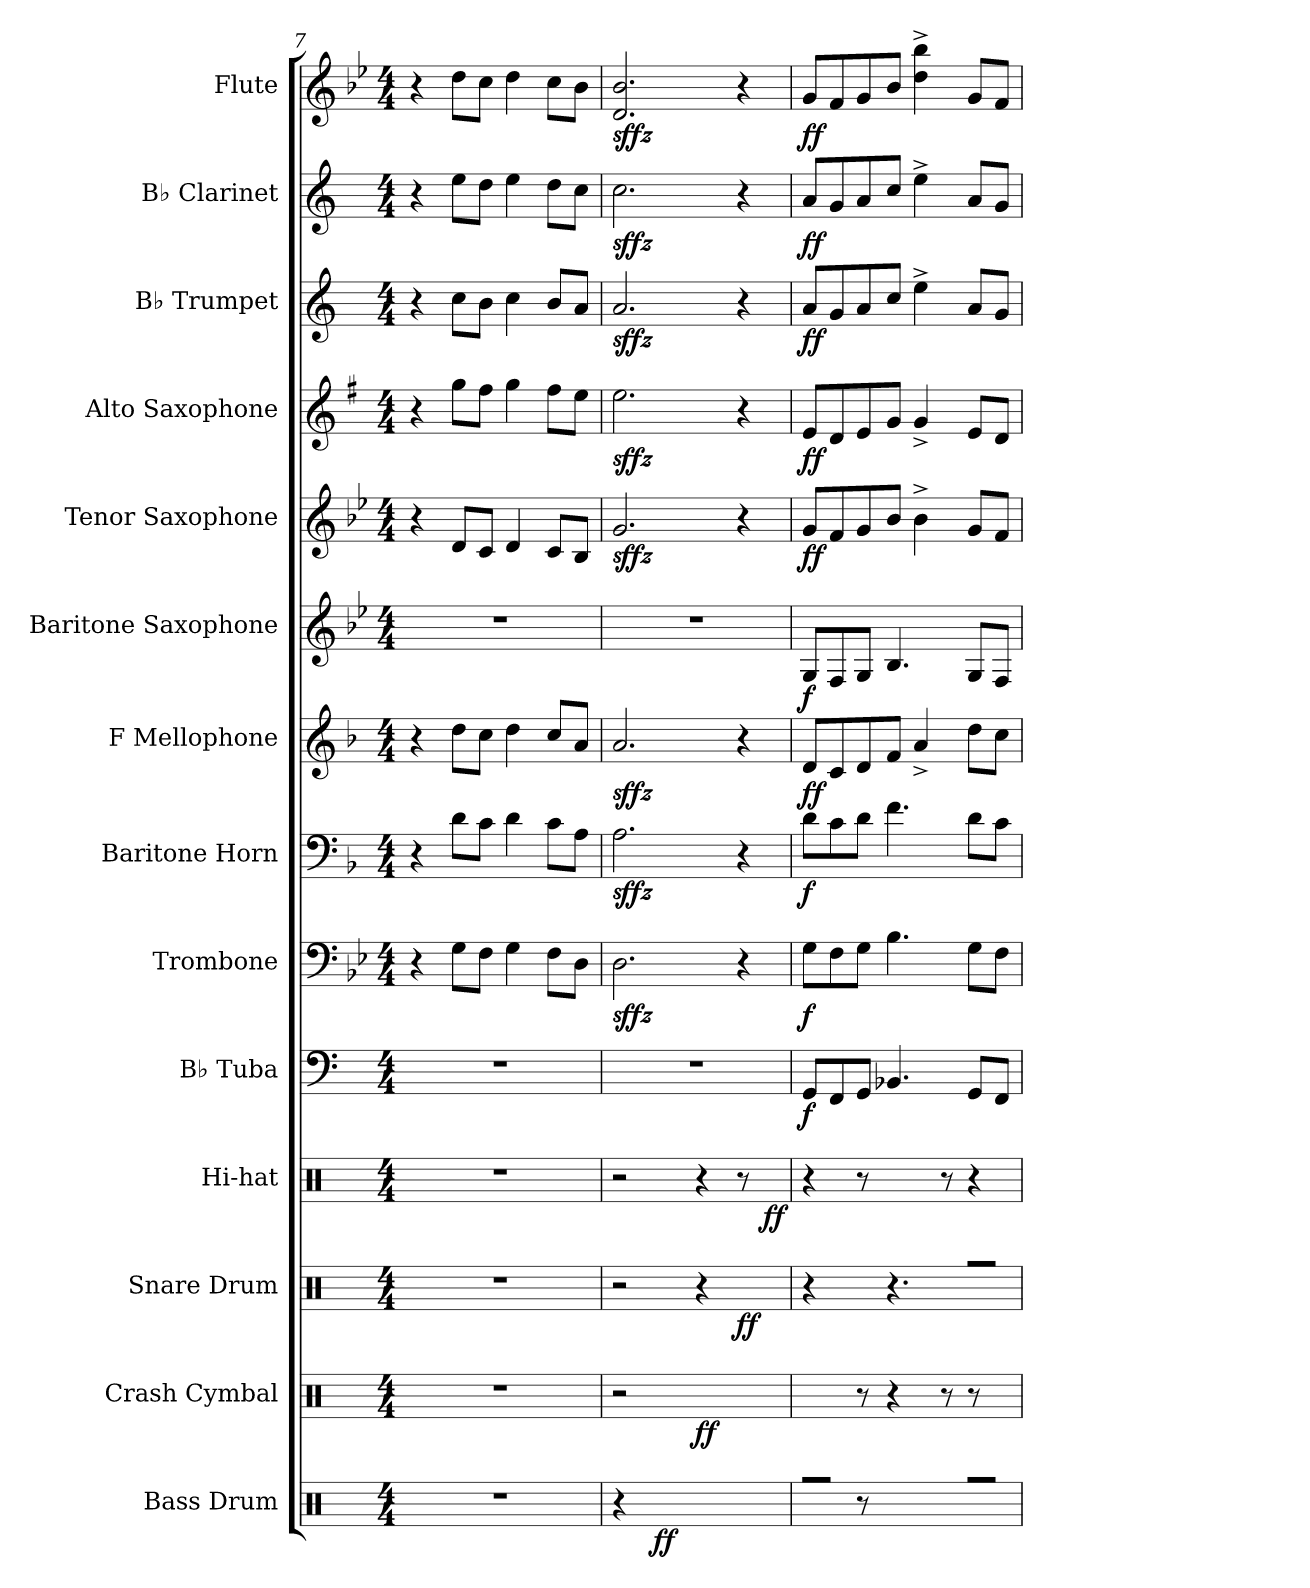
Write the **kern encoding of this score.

**kern	**dynam	**kern	**dynam	**kern	**dynam	**kern	**dynam	**kern	**dynam	**kern	**dynam	**kern	**dynam	**kern	**dynam	**kern	**dynam	**kern	**dynam	**kern	**dynam	**kern	**dynam	**kern	**dynam	**kern	**dynam
*part14	*part14	*part13	*part13	*part12	*part12	*part11	*part11	*part10	*part10	*part9	*part9	*part8	*part8	*part7	*part7	*part6	*part6	*part5	*part5	*part4	*part4	*part3	*part3	*part2	*part2	*part1	*part1
*staff14	*staff14	*staff13	*staff13	*staff12	*staff12	*staff11	*staff11	*staff10	*staff10	*staff9	*staff9	*staff8	*staff8	*staff7	*staff7	*staff6	*staff6	*staff5	*staff5	*staff4	*staff4	*staff3	*staff3	*staff2	*staff2	*staff1	*staff1
*I"Bass Drum	*	*I"Crash Cymbal	*	*I"Snare Drum	*	*I"Hi-hat	*	*I"B♭ Tuba	*	*I"Trombone	*	*I"Baritone Horn	*	*I"F Mellophone	*	*I"Baritone Saxophone	*	*I"Tenor Saxophone	*	*I"Alto Saxophone	*	*I"B♭ Trumpet	*	*I"B♭ Clarinet	*	*I"Flute	*
*I'B. Dr.	*	*I'Cr. Cym.	*	*I'Sn. Dr.	*	*I'Hi-hat	*	*I'B♭ Tu.	*	*I'Trb.	*	*I'Bar. Hn.	*	*I'F Mph.	*	*I'Bar. Sax.	*	*I'T. Sax.	*	*I'A. Sax.	*	*I'B♭ Tpt.	*	*I'B♭ Cl.	*	*I'Fl.	*
*clefX	*	*clefX	*	*clefX	*	*clefX	*	*clefF4	*	*clefF4	*	*clefF4	*	*clefG2	*	*clefG2	*	*clefG2	*	*clefG2	*	*clefG2	*	*clefG2	*	*clefG2	*
*	*	*	*	*	*	*	*	*	*	*	*	*ITrd4c7	*	*ITrd4c7	*	*ITrd12c21	*	*ITrd8c14	*	*ITrd5c9	*	*ITrd1c2	*	*ITrd1c2	*	*	*
*k[]	*	*k[]	*	*k[]	*	*k[]	*	*k[]	*	*k[b-e-]	*	*k[b-e-]	*	*k[b-e-]	*	*k[b-e-]	*	*k[b-e-]	*	*k[b-e-]	*	*k[b-e-]	*	*k[b-e-]	*	*k[b-e-]	*
*C:	*	*C:	*	*C:	*	*C:	*	*C:	*	*B-:	*	*B-:	*	*B-:	*	*B-:	*	*B-:	*	*B-:	*	*B-:	*	*B-:	*	*B-:	*
*M4/4	*	*M4/4	*	*M4/4	*	*M4/4	*	*M4/4	*	*M4/4	*	*M4/4	*	*M4/4	*	*M4/4	*	*M4/4	*	*M4/4	*	*M4/4	*	*M4/4	*	*M4/4	*
=7	=7	=7	=7	=7	=7	=7	=7	=7	=7	=7	=7	=7	=7	=7	=7	=7	=7	=7	=7	=7	=7	=7	=7	=7	=7	=7	=7
1r	.	1r	.	1r	.	1r	.	1r	.	4r	.	4r	.	4r	.	1r	.	4r	.	4r	.	4r	.	4r	.	4r	.
.	.	.	.	.	.	.	.	.	.	8G\L	.	8G\L	.	8g\L	.	.	.	8D/L	.	8b-\L	.	8b-\L	.	8dd\L	.	8dd\L	.
.	.	.	.	.	.	.	.	.	.	8F\J	.	8F\J	.	8f\J	.	.	.	8C/J	.	8a\J	.	8a\J	.	8cc\J	.	8cc\J	.
.	.	.	.	.	.	.	.	.	.	4G\	.	4G\	.	4g\	.	.	.	4D/	.	4b-\	.	4b-\	.	4dd\	.	4dd\	.
.	.	.	.	.	.	.	.	.	.	8F\L	.	8F\L	.	8f/L	.	.	.	8C/L	.	8a\L	.	8a/L	.	8cc\L	.	8cc\L	.
.	.	.	.	.	.	.	.	.	.	8D\J	.	8D\J	.	8d/J	.	.	.	8BB-/J	.	8g\J	.	8g/J	.	8b-\J	.	8b-\J	.
=8	=8	=8	=8	=8	=8	=8	=8	=8	=8	=8	=8	=8	=8	=8	=8	=8	=8	=8	=8	=8	=8	=8	=8	=8	=8	=8	=8
!	!	!	!	!	!	!	!	!	!	!	!LO:DY:b	!	!LO:DY:b	!	!LO:DY:b	!	!	!	!LO:DY:b	!	!LO:DY:b	!	!LO:DY:b	!	!LO:DY:b	!	!LO:DY:b
4r	.	2r	.	2r	.	2r	.	1r	.	2.D\	sffz	2.D\	sffz	2.d/	sffz	1r	.	2.G/	sffz	2.g\	sffz	2.g/	sffz	2.b-\	sffz	2.d/ 2.b-/	sffz
!	!LO:DY:b	!	!	!	!	!	!	!	!	!	!	!	!	!	!	!	!	!	!	!	!	!	!	!	!	!	!
4R\	ff	.	.	.	.	.	.	.	.	.	.	.	.	.	.	.	.	.	.	.	.	.	.	.	.	.	.
!	!	!	!LO:DY:b	!	!	!	!	!	!	!	!	!	!	!	!	!	!	!	!	!	!	!	!	!	!	!	!
4R\	.	2R\	ff	4r	.	4r	.	.	.	.	.	.	.	.	.	.	.	.	.	.	.	.	.	.	.	.	.
!	!	!	!	!	!LO:DY:b	!	!	!	!	!	!	!	!	!	!	!	!	!	!	!	!	!	!	!	!	!	!
4R\	.	.	.	4R\	ff	8r	.	.	.	4r	.	4r	.	4r	.	.	.	4r	.	4r	.	4r	.	4r	.	4r	.
!	!	!	!	!	!	!	!LO:DY:b	!	!	!	!	!	!	!	!	!	!	!	!	!	!	!	!	!	!	!	!
.	.	.	.	.	.	8R/	ff	.	.	.	.	.	.	.	.	.	.	.	.	.	.	.	.	.	.	.	.
=9	=9	=9	=9	=9	=9	=9	=9	=9	=9	=9	=9	=9	=9	=9	=9	=9	=9	=9	=9	=9	=9	=9	=9	=9	=9	=9	=9
!	!	!	!	!	!	!	!	!	!LO:DY:b	!	!LO:DY:b	!	!LO:DY:b	!	!LO:DY:b	!	!LO:DY:b	!	!LO:DY:b	!	!LO:DY:b	!	!LO:DY:b	!	!LO:DY:b	!	!LO:DY:b
8R\L	.	4R\	.	4r	.	4r	.	8GG/L	f	8G\L	f	8G\L	f	8G/L	ff	8GG/L	f	8G/L	ff	8G/L	ff	8g/L	ff	8g/L	ff	8g/L	ff
8R\J	.	.	.	.	.	.	.	8FF/	.	8F\	.	8F\	.	8F/	.	8FF/	.	8F/	.	8F/	.	8f/	.	8f/	.	8f/	.
8r	.	8r	.	8R\	.	8r	.	8GG/J	.	8G\J	.	8G\J	.	8G/	.	8GG/J	.	8G/	.	8G/	.	8g/	.	8g/	.	8g/	.
4.R\	.	4r	.	4.r	.	4R\	.	4.BB-X/	.	4.B-\	.	4.B-\	.	8B-/J	.	4.BB-/	.	8B-/J	.	8B-/J	.	8b-/J	.	8b-/J	.	8b-/J	.
.	.	.	.	.	.	.	.	.	.	.	.	.	.	4d^/	.	.	.	4B-^\	.	4B-^/	.	4dd^\	.	4dd^\	.	4dd\^ 4bb-\^	.
.	.	8r	.	.	.	8r	.	.	.	.	.	.	.	.	.	.	.	.	.	.	.	.	.	.	.	.	.
8R\L	.	8r	.	8R\L	.	4r	.	8GG/L	.	8G\L	.	8G\L	.	8g\L	.	8GG/L	.	8G/L	.	8G/L	.	8g/L	.	8g/L	.	8g/L	.
8R\J	.	8R\	.	8R\J	.	.	.	8FF/J	.	8F\J	.	8F\J	.	8f\J	.	8FF/J	.	8F/J	.	8F/J	.	8f/J	.	8f/J	.	8f/J	.
=	=	=	=	=	=	=	=	=	=	=	=	=	=	=	=	=	=	=	=	=	=	=	=	=	=	=	=
*-	*-	*-	*-	*-	*-	*-	*-	*-	*-	*-	*-	*-	*-	*-	*-	*-	*-	*-	*-	*-	*-	*-	*-	*-	*-	*-	*-
